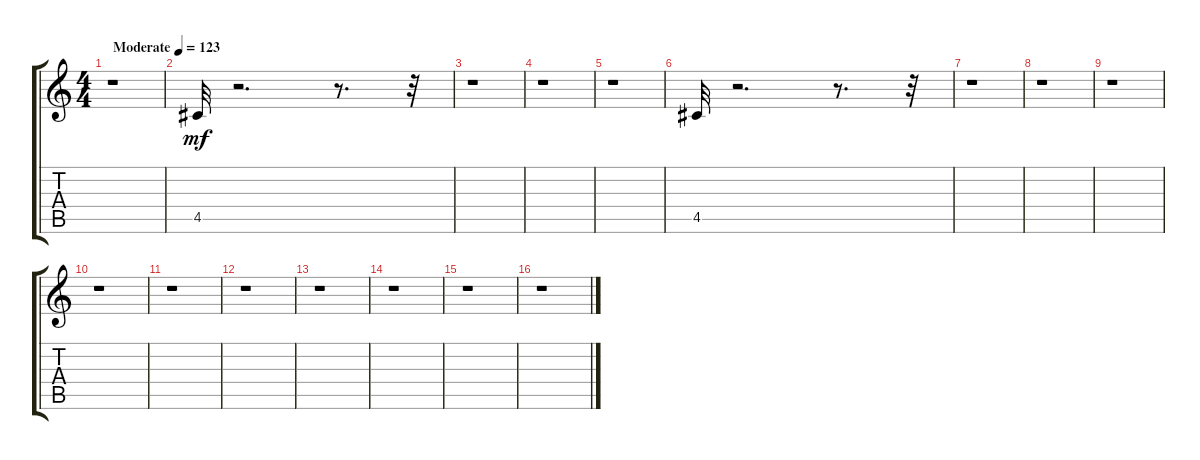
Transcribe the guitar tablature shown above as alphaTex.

\track "" {instrument electricguitarclean}
\staff {score tabs}
\tuning (E4 B3 G3 D3 A2 E2) {hide}
\ts (4 4)
\tempo (123 "Moderate")
\clef g2
\ks c
r.1{dy mf instrument electricguitarclean} |
4.5.32 r.2{d} r.8{d} r.32 |
r.1 |
r.1 |
r.1 |
4.5.32 r.2{d} r.8{d} r.32 |
r.1 |
r.1 |
r.1 |
r.1 |
r.1 |
r.1 |
r.1 |
r.1 |
r.1 |
r.1
